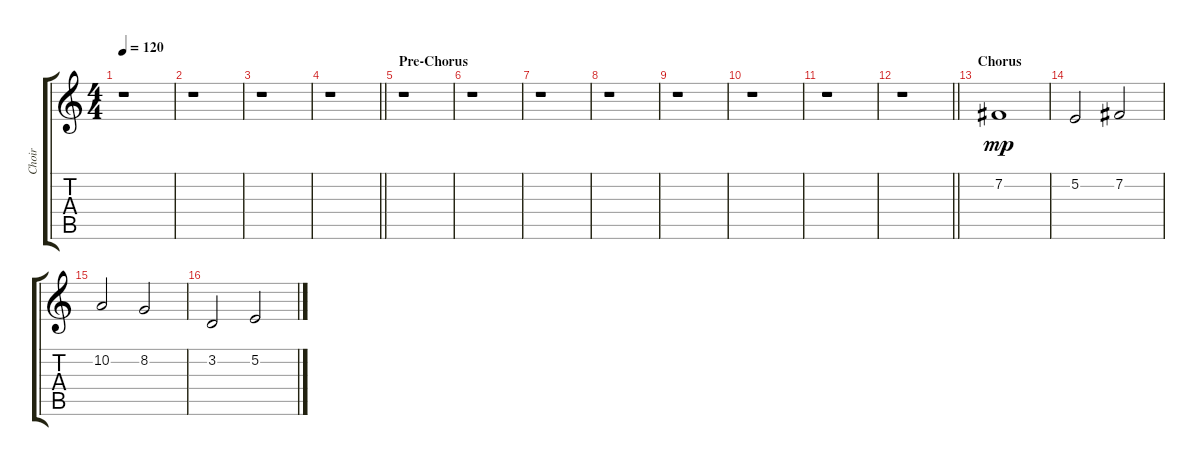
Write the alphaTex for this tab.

\track ("Choir" "Choir") {instrument choiraahs}
\staff {score tabs}
\tuning (E4 B3 G3 D3 A2 E2) {hide}
\ts (4 4)
\tempo 120
\clef g2
\ks c
r.1{dy mp} |
r.1 |
r.1 |
\barLineRight lightlight
r.1 |
\section ("" "Pre-Chorus")
r.1 |
r.1 |
r.1 |
r.1 |
r.1 |
r.1 |
r.1 |
\barLineRight lightlight
r.1 |
\section ("" "Chorus")
7.2.1 |
5.2.2 7.2.2 |
10.2.2 8.2.2 |
3.2.2 5.2.2
